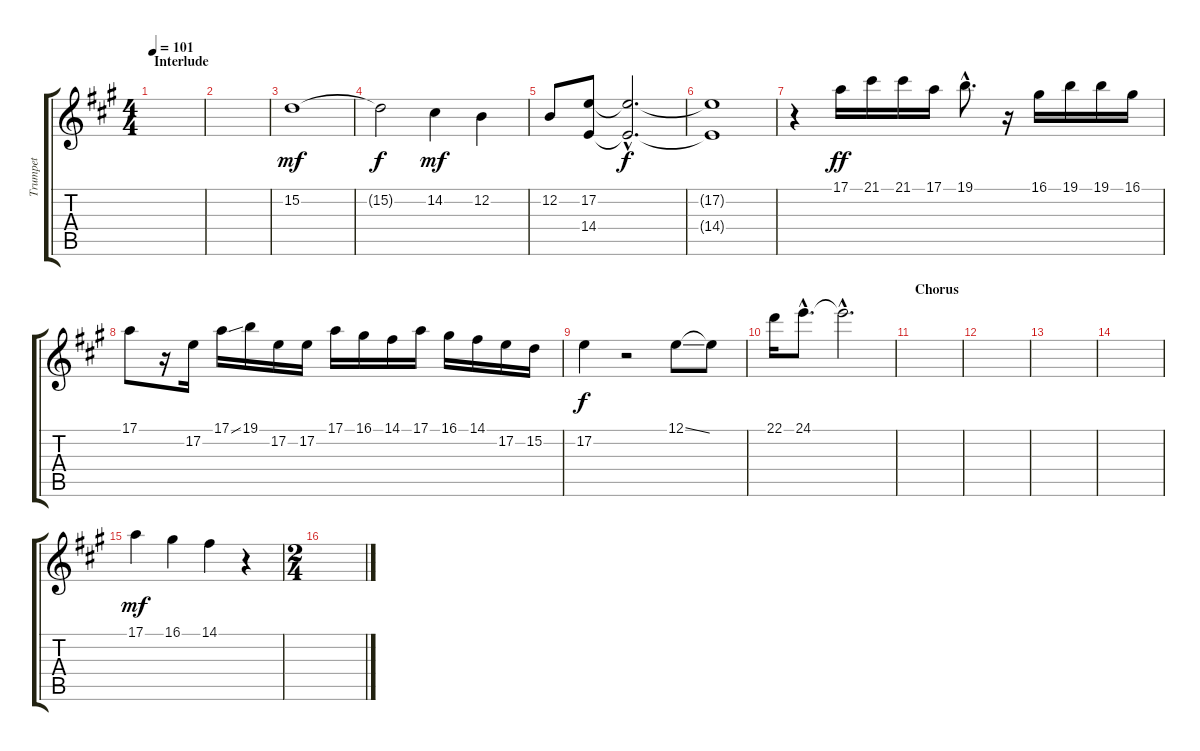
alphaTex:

\track ("Trumpet" "Trumpet") {instrument trumpet}
\staff {score tabs}
\tuning (E4 B3 G3 D3 A2 E2) {hide}
\ts (4 4)
\section ("" "Interlude")
\tempo 101
\clef g2
\ks a
|
|
15.2.1{dy mf} |
15.2{t}.2{dy f} 14.2.4{dy mf} 12.2.4 |
12.2.8 (17.2 14.4).8 (17.2{hac t} 14.4{hac t}).2{d dy f} |
(17.2{t} 14.4{t}).1 |
r.4 17.1.16{dy ff} 21.1.16 21.1.16 17.1.16 19.1{hac}.8{d} r.16 16.1.16 19.1.16 19.1.16 16.1.16 |
17.1.8 r.16 17.2.16 17.1{ss}.16 19.1.16 17.2.16 17.2.16 17.1.16 16.1.16 14.1.16 17.1.16 16.1.16 14.1.16 17.2.16 15.2.16 |
17.2.4{dy f} r.2 12.1{ss}.8 12.1{t}.8 |
22.1.16 24.1{hac}.8{d} 24.1{hac t}.2{d} |
\section ("" "Chorus")
|
|
|
|
17.1.4{dy mf} 16.1.4 14.1.4 r.4 |
\ts (2 4)
